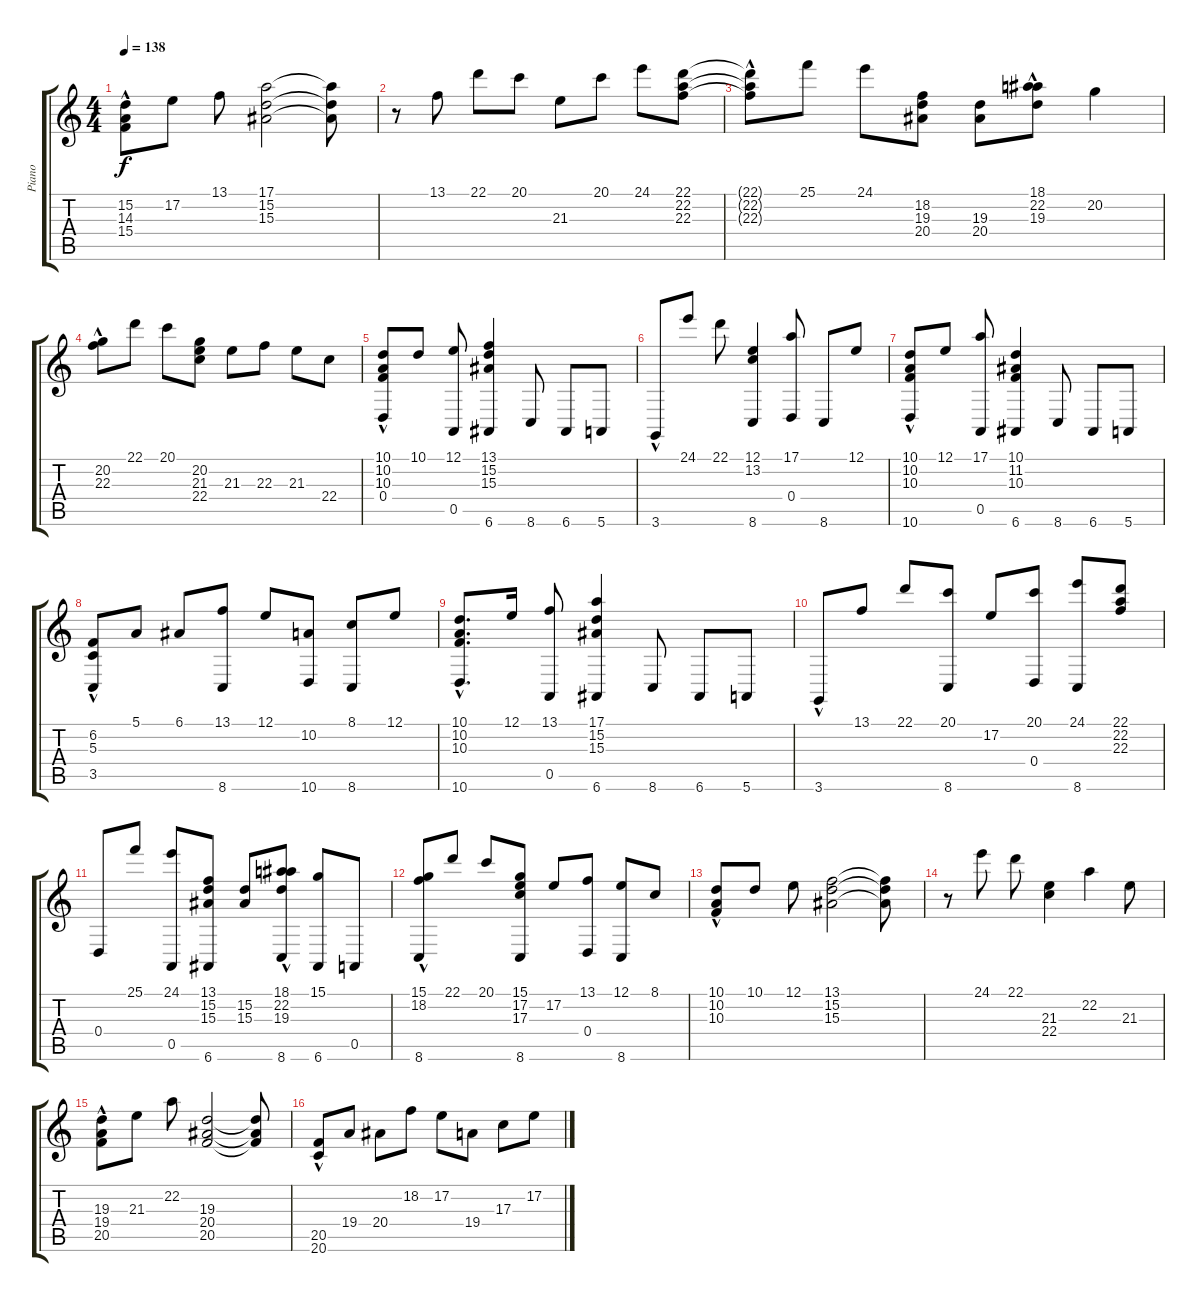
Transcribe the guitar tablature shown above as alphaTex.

\track ("Piano" "Piano") {instrument acousticgrandpiano}
\staff {score tabs}
\tuning (E4 B3 G3 D3 A2 E2) {hide}
\ts (4 4)
\tempo 138
\clef g2
\ks c
(15.2 14.3{hac} 15.4{hac}).8{dy f} 17.2.8 13.1.8 (17.1 15.2 15.3).2 (17.1{t} 15.2{t} 15.3{t}).8 |
r.8 13.1.8 22.1.8 20.1.8 21.3.8 20.1.8 24.1.8 (22.1 22.2 22.3).8 |
(22.1{t} 22.2{hac t} 22.3{hac t}).8 25.1.8 24.1.8 (18.2 19.3 20.4).8 (19.3 20.4).8 (18.1{hac} 22.2 19.3{hac}).8 20.2.4 |
(20.2{hac} 22.3{hac}).8 22.1.8 20.1.8 (20.2 21.3 22.4).8 21.3.8 22.3.8 21.3.8 22.4.8 |
(10.1 10.2{hac} 10.3{hac} 0.4).8 10.1.8 (12.1 0.5).8 (13.1 15.2 15.3 6.6).4 8.6.8 6.6.8 5.6.8 |
3.6{hac}.8 24.1.8 22.1.8 (12.1 13.2 8.6).4 (17.1 0.4).8 8.6.8 12.1.8 |
(10.1 10.2{hac} 10.3{hac} 10.6).8 12.1.8 (17.1 0.5).8 (10.1 11.2 10.3 6.6).4 8.6.8 6.6.8 5.6.8 |
(6.2{hac} 5.3{hac} 3.5{hac}).8 5.1.8 6.1.8 (13.1 8.6).8 12.1.8 (10.2 10.6).8 (8.1 8.6).8 12.1.8 |
(10.1{hac} 10.2{hac} 10.3{hac} 10.6).8{d} 12.1.16 (13.1 0.5).8 (17.1 15.2 15.3 6.6).4 8.6.8 6.6.8 5.6.8 |
3.6{hac}.8 13.1.8 22.1.8 (20.1 8.6).8 17.2.8 (20.1 0.4).8 (24.1 8.6).8 (22.1 22.2 22.3).8 |
0.4.8 25.1.8 (24.1 0.5).8 (13.1 15.2 15.3 6.6).8 (15.2 15.3).8 (18.1{hac} 22.2 19.3{hac} 8.6).8 (15.1 6.6).8 0.5.8 |
(15.1{hac} 18.2{hac} 8.6{hac}).8 22.1.8 20.1.8 (15.1 17.2 17.3 8.6).8 17.2.8 (13.1 0.4).8 (12.1 8.6).8 8.1.8 |
(10.1 10.2{hac} 10.3{hac}).8 10.1.8 12.1.8 (13.1 15.2 15.3).2 (13.1{t} 15.2{t} 15.3{t}).8 |
r.8 24.1.8 22.1.8 (21.3 22.4).4 22.2.4 21.3.8 |
(19.3 19.4{hac} 20.5{hac}).8 21.3.8 22.2.8 (19.3 20.4 20.5).2 (19.3{t} 20.4{t} 20.5{t}).8 |
(20.5{hac} 20.6{hac}).8 19.4.8 20.4.8 18.2.8 17.2.8 19.4.8 17.3.8 17.2.8
